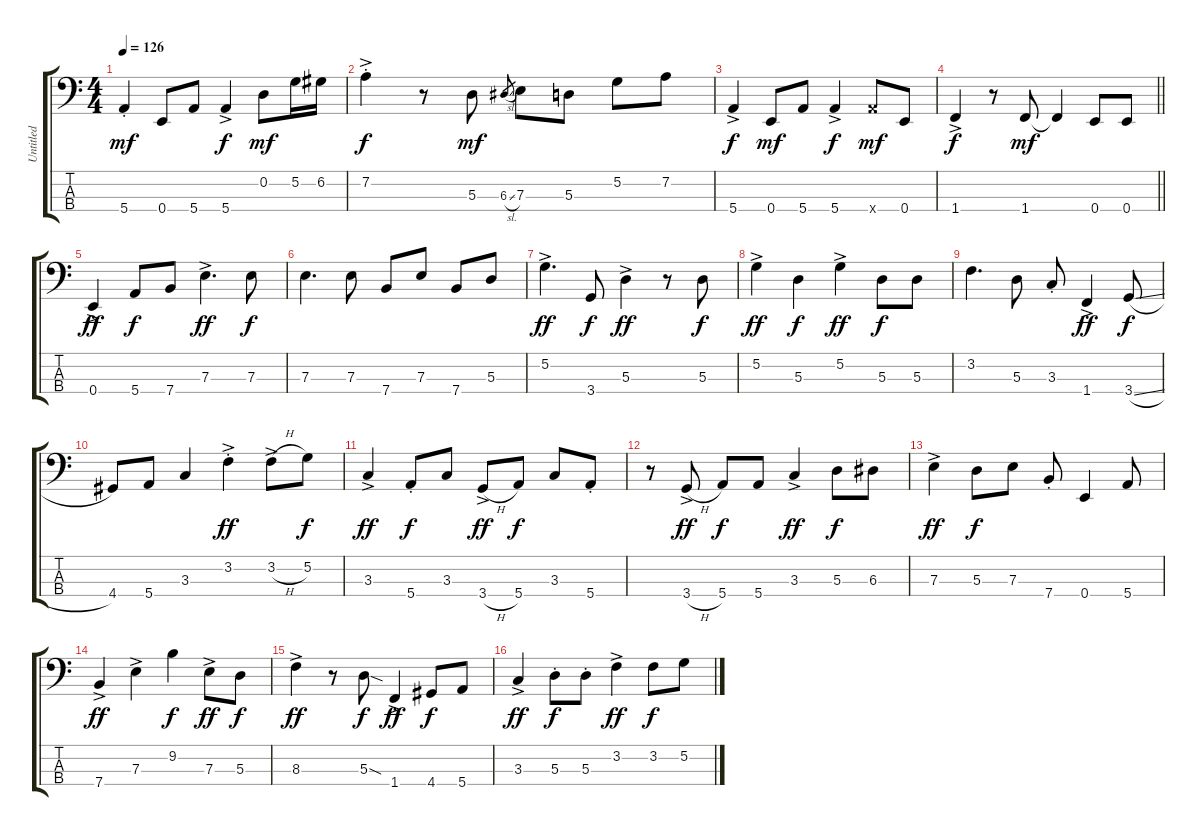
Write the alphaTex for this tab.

\track ("Untitled" "Untitled") {instrument electricbassfinger}
\staff {score tabs}
\tuning (G2 D2 A1 E1) {hide}
\ts (4 4)
\tempo 126
\clef f4
\ks c
5.4{st}.4{dy mf} 0.4.8 5.4.8 5.4{ac}.4{dy f} 0.2.8{dy mf} 5.2.16 6.2.16 |
7.2{ac st}.4{dy f} r.8 5.3.8{dy mf} 6.3{sl}.8{gr} 7.3.8 5.3.8 5.2.8 7.2.8 |
5.4{ac}.4{dy f} 0.4.8{dy mf} 5.4.8 5.4{ac}.4{dy f} 5.4{x}.8{dy mf} 0.4.8 |
\barLineRight lightlight
1.4{ac}.4{dy f} r.8 1.4.8{dy mf} 1.4{t}.4 0.4.8 0.4.8 |
0.4{ac}.4{dy ff} 5.4.8{dy f} 7.4.8 7.3{ac}.4{d dy ff} 7.3.8{dy f} |
7.3.4{d} 7.3.8 7.4.8 7.3.8 7.4.8 5.3.8 |
5.2{ac}.4{d dy ff} 3.4.8{dy f} 5.3{ac}.4{dy ff} r.8 5.3.8{dy f} |
5.2{ac}.4{dy ff} 5.3.4{dy f} 5.2{ac}.4{dy ff} 5.3.8{dy f} 5.3.8 |
3.2.4{d} 5.3.8 3.3{st}.8 1.4{ac}.4{dy ff} 3.4{sl}.8{dy f} |
4.4.8 5.4.8 3.3.4 3.2{ac st}.4{dy ff} 3.2{h ac}.8 5.2.8{dy f} |
3.3{ac}.4{dy ff} 5.4{st}.8{dy f} 3.3.8 3.4{h ac}.8{dy ff} 5.4.8{dy f} 3.3.8 5.4{st}.8 |
r.8 3.4{h ac}.8{dy ff} 5.4.8{dy f} 5.4.8 3.3{ac}.4{dy ff} 5.3.8{dy f} 6.3.8 |
7.3{ac}.4{dy ff} 5.3.8{dy f} 7.3.8 7.4{st}.8 0.4.4 5.4.8 |
7.4{ac}.4{dy ff} 7.3{ac}.4 9.2.4{dy f} 7.3{ac}.8{dy ff} 5.3.8{dy f} |
8.3{ac}.4{dy ff} r.8 5.3{sod}.8{dy f} 1.4{ac}.4{dy ff} 4.4.8{dy f} 5.4.8 |
3.3{ac}.4{dy ff} 5.3{st}.8{dy f} 5.3{st}.8 3.2{ac}.4{dy ff} 3.2.8{dy f} 5.2.8
